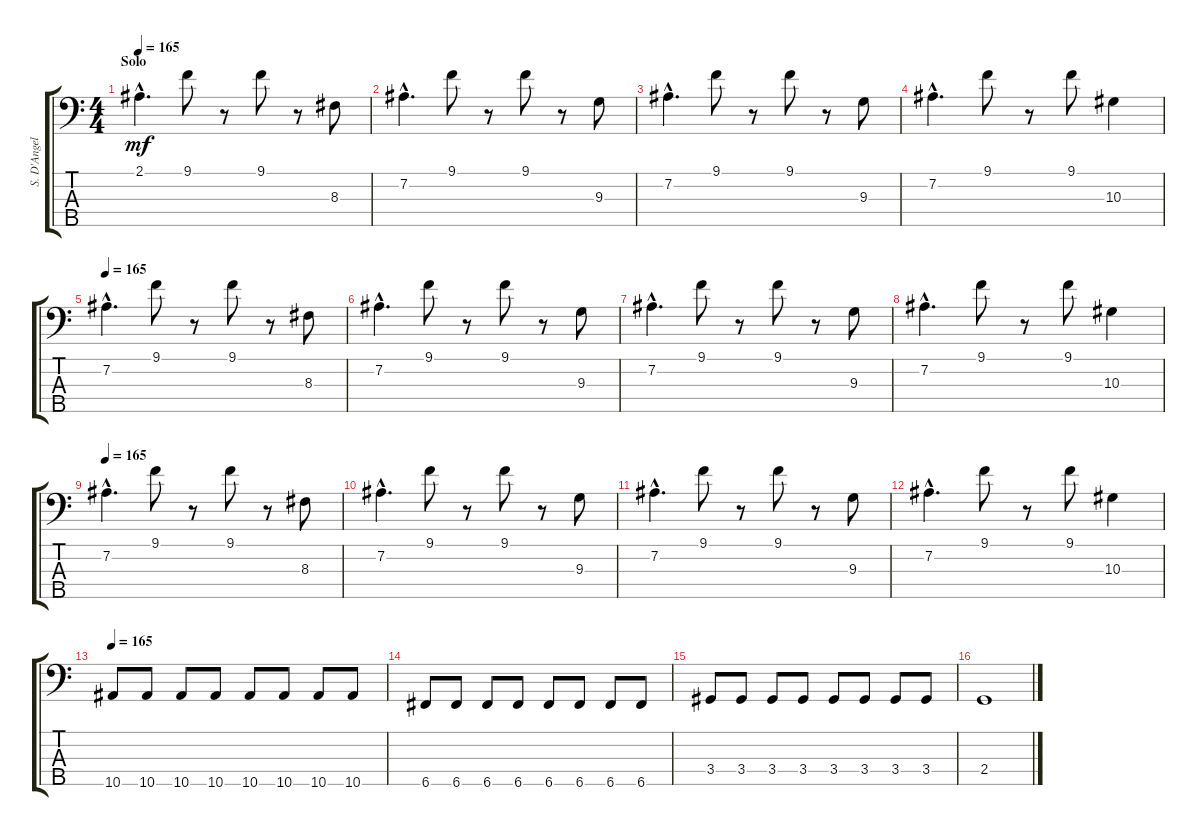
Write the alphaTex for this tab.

\track ("S. D'Angelo" "S. D'Angel") {instrument electricbasspick}
\staff {score tabs}
\tuning (Ab2 Eb2 Bb1 F1 C1) {hide}
\ts (4 4)
\section ("" "Solo")
\tempo 165
\clef f4
\ks c
2.1{hac}.4{d dy mf} 9.1.8 r.8 9.1.8 r.8 8.3.8 |
7.2{hac}.4{d} 9.1.8 r.8 9.1.8 r.8 9.3.8 |
7.2{hac}.4{d} 9.1.8 r.8 9.1.8 r.8 9.3.8 |
7.2{hac}.4{d} 9.1.8 r.8 9.1.8 10.3.4 |
\tempo 165
7.2{hac}.4{d} 9.1.8 r.8 9.1.8 r.8 8.3.8 |
7.2{hac}.4{d} 9.1.8 r.8 9.1.8 r.8 9.3.8 |
7.2{hac}.4{d} 9.1.8 r.8 9.1.8 r.8 9.3.8 |
7.2{hac}.4{d} 9.1.8 r.8 9.1.8 10.3.4 |
\tempo 165
7.2{hac}.4{d} 9.1.8 r.8 9.1.8 r.8 8.3.8 |
7.2{hac}.4{d} 9.1.8 r.8 9.1.8 r.8 9.3.8 |
7.2{hac}.4{d} 9.1.8 r.8 9.1.8 r.8 9.3.8 |
7.2{hac}.4{d} 9.1.8 r.8 9.1.8 10.3.4 |
\tempo 165
10.5.8 10.5.8 10.5.8 10.5.8 10.5.8 10.5.8 10.5.8 10.5.8 |
6.5.8 6.5.8 6.5.8 6.5.8 6.5.8 6.5.8 6.5.8 6.5.8 |
3.4.8 3.4.8 3.4.8 3.4.8 3.4.8 3.4.8 3.4.8 3.4.8 |
2.4.1
